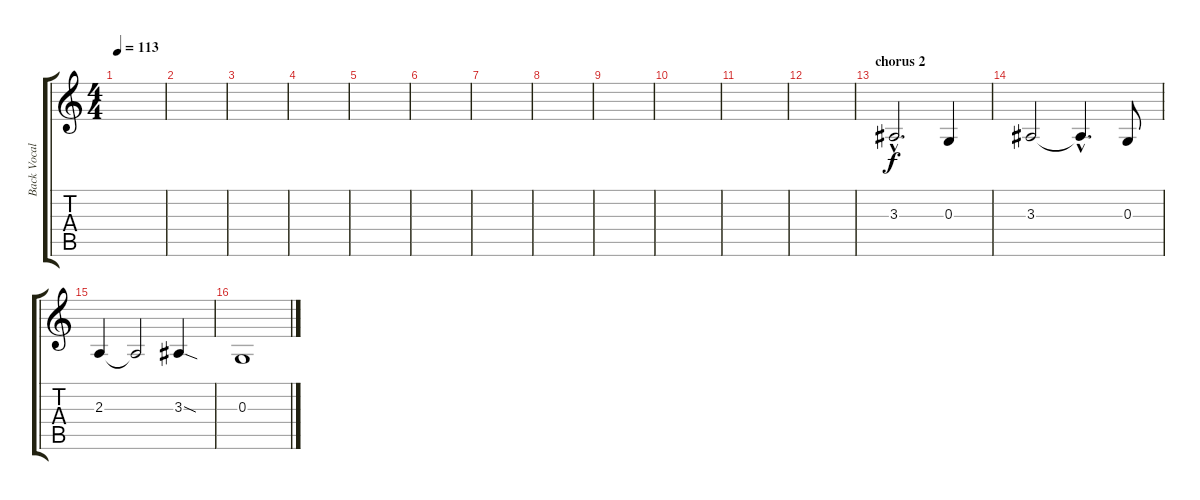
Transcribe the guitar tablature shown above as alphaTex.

\track ("Back Vocal" "Back Vocal") {instrument englishhorn}
\staff {score tabs}
\tuning (E4 B3 G3 D3 A2 E2) {hide}
\ts (4 4)
\tempo 113
\clef g2
\ks c
|
|
|
|
|
|
|
|
|
|
|
|
\section ("" "chorus 2")
3.3{hac}.2{d} 0.3.4 |
3.3.2 3.3{hac t}.4{d} 0.3.8 |
2.3.4 2.3{t}.2 3.3{sod}.4 |
0.3.1
